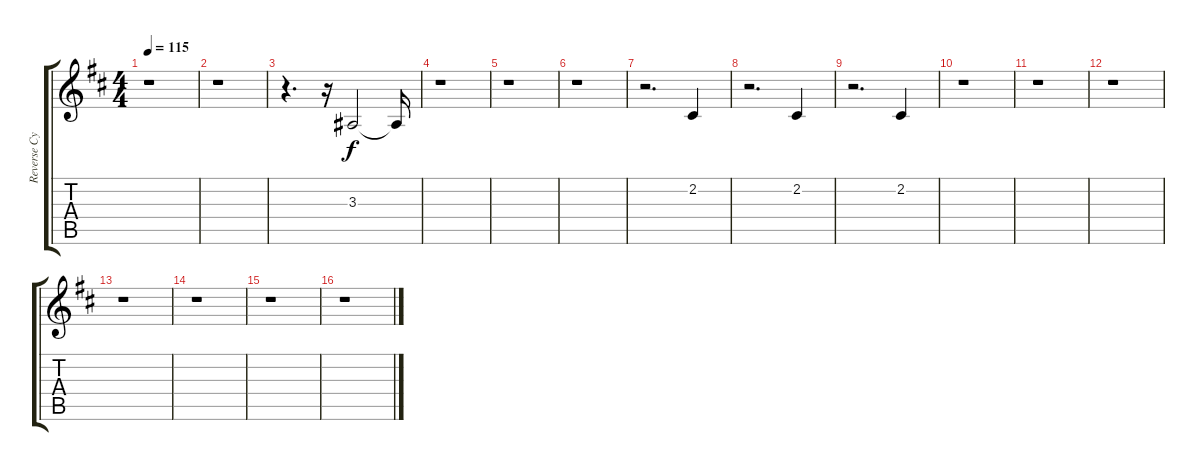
\track ("Reverse Cymbal" "Reverse Cy") {instrument reversecymbal}
\staff {score tabs}
\tuning (E4 B3 G3 D3 A2 E2) {hide}
\ts (4 4)
\tempo 115
\clef g2
\ks bminor
r.1{dy f} |
r.1 |
r.4{d} r.16 3.3.2 3.3{t}.16 |
r.1 |
r.1 |
r.1 |
r.2{d} 2.2.4 |
r.2{d} 2.2.4 |
r.2{d} 2.2.4 |
r.1 |
r.1 |
r.1 |
r.1 |
r.1 |
r.1 |
r.1
